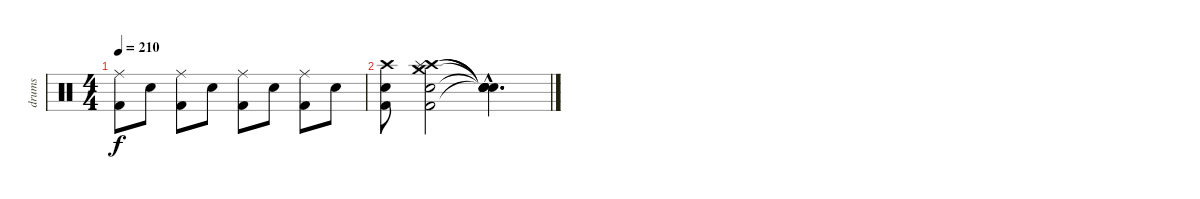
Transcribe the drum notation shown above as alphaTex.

\track ("drums" "drums") {instrument percussion}
\staff {score}
\articulation defaults
\ts (4 4)
\tempo 210
\clef neutral
\ks c
("Ride (middle)" "Kick (hit) 2").8{dy f} "Snare (hit) 2".8 ("Ride (middle)" "Kick (hit) 2").8 "Snare (hit) 2".8 ("Ride (middle)" "Kick (hit) 2").8 "Snare (hit) 2".8 ("Ride (middle)" "Kick (hit) 2").8 "Snare (hit) 2".8 |
("Crash high (hit)" "Snare (hit) 2" "Kick (hit) 2").8 ("Crash medium (hit)" "Crash high (hit)" "Splash (hit)" "Snare (hit) 2" "Kick (hit) 2").2 ("Snare (hit)"{hac t} "Snare (hit)"{hac t} "Snare (hit)"{hac t} "Snare (hit)"{hac t} "Snare (hit)"{hac t}).4{d}
